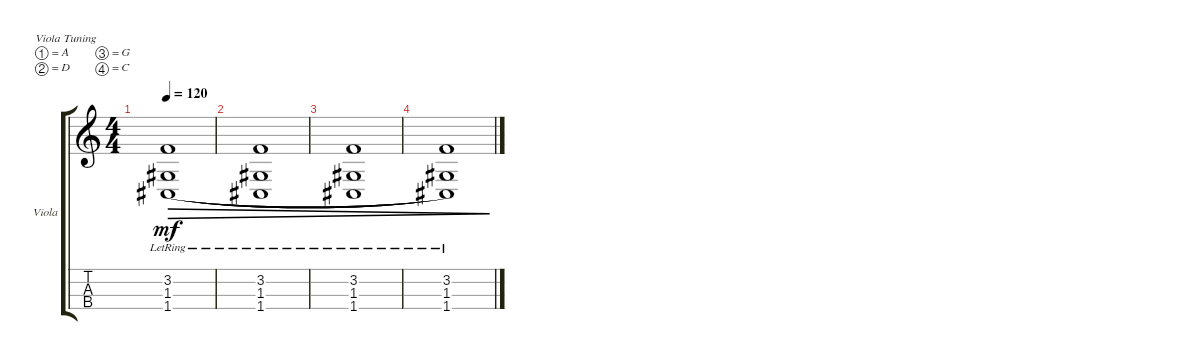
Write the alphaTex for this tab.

\defaultSystemsLayout 4
\bracketExtendMode groupsimilarinstruments
\firstSystemTrackNameOrientation horizontal
\otherSystemsTrackNameOrientation horizontal
\track ("Viola" "Viola") {instrument viola}
\staff {score tabs}
\tuning (A4 D4 G3 C3)
\ts (4 4)
\tempo 120
\clef g2
\ks c
(1.4{lr} 1.3{lr} 3.2{lr}).1{dec dy mf legatoorigin} |
(1.4{lr} 1.3{lr} 3.2{lr}).1{dec legatoorigin} |
(1.4{lr} 1.3{lr} 3.2{lr}).1{dec legatoorigin} |
(1.4{lr} 1.3{lr} 3.2{lr}).1{dec}
